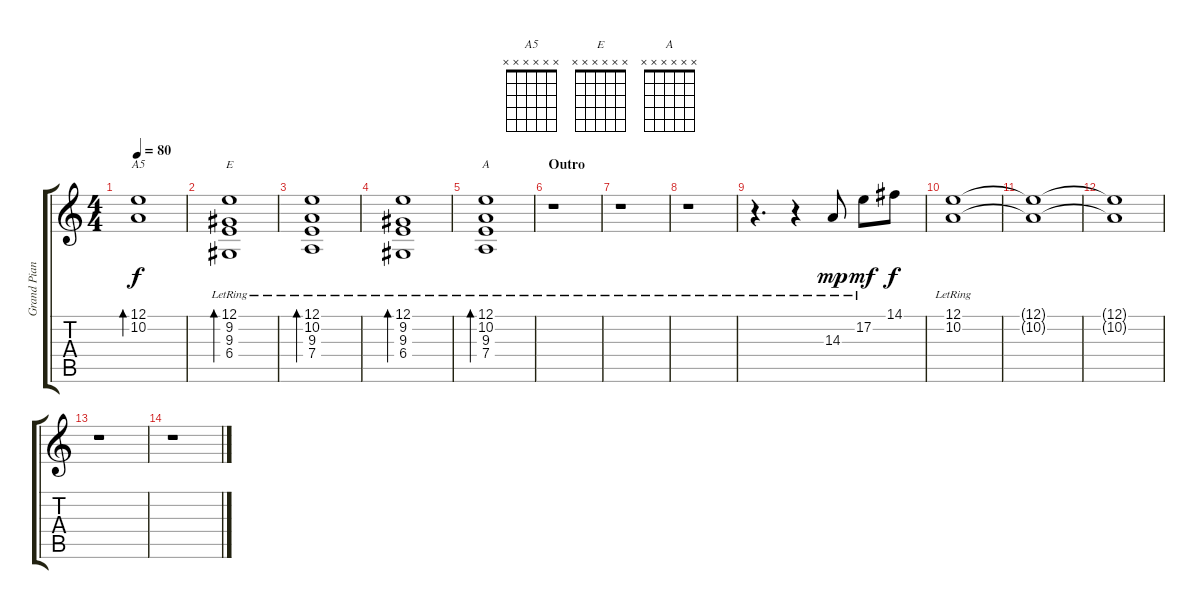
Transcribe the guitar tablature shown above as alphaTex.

\track ("Grand Piano" "Grand Pian") {instrument acousticgrandpiano}
\staff {score tabs}
\tuning (E4 B3 G3 D3 A2 E2) {hide}
\chord ("A5" x x x x x x)
\chord ("E" x x x x x x)
\chord ("A" x x x x x x)
\ts (4 4)
\tempo 80
\clef g2
\ks c
(12.1 10.2).1{bd 120 ch "A5" dy f} |
(12.1 9.2 9.3{lr} 6.4{lr}).1{bd 120 ch "E"} |
(12.1 10.2 9.3{lr} 7.4{lr}).1{bd 120} |
(12.1 9.2 9.3{lr} 6.4).1{bd 120} |
(12.1 10.2 9.3{lr} 7.4{lr}).1{bd 120 ch "A"} |
\section ("" "Outro")
r.1 |
r.1 |
r.1 |
r.4{d} r.4 14.3{lr}.8{dy mp} 17.2{lr}.8{dy mf} 14.1.8{dy f} |
(12.1{lr} 10.2{lr}).1 |
(12.1{t} 10.2{t}).1{volume 0} |
(12.1{t} 10.2{t}).1 |
r.1 |
r.1
